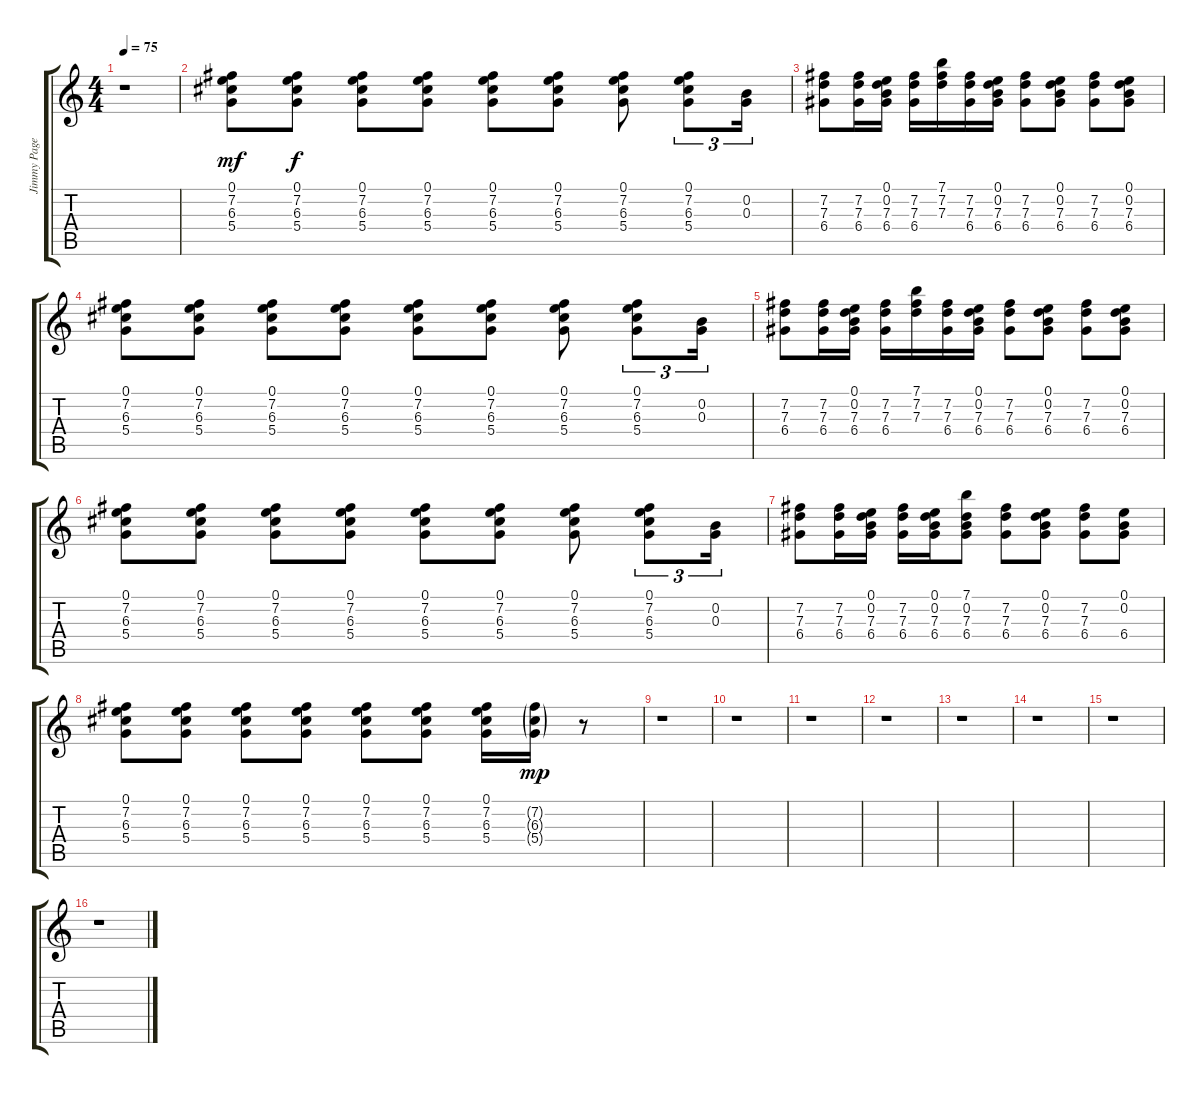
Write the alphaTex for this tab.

\track ("Jimmy Page (clean electric guitar)" "Jimmy Page") {instrument electricguitarjazz}
\staff {score tabs}
\tuning (E4 B3 G3 D3 A2 E2) {hide}
\ts (4 4)
\tempo 75
\clef g2
\ks c
r.1{dy mf instrument electricguitarjazz} |
(0.1 7.2 6.3 5.4).8 (0.1 7.2 6.3 5.4).8{dy f} (0.1 7.2 6.3 5.4).8 (0.1 7.2 6.3 5.4).8 (0.1 7.2 6.3 5.4).8 (0.1 7.2 6.3 5.4).8 (0.1 7.2 6.3 5.4).8 (0.1 7.2 6.3 5.4).8{tu (3 2)} (0.2 0.3).16{tu (3 2)} |
(7.2 7.3 6.4).8 (7.2 7.3 6.4).16 (0.1 0.2 7.3 6.4).16 (7.2 7.3 6.4).16 (7.1 7.2 7.3).16 (7.2 7.3 6.4).16 (0.1 0.2 7.3 6.4).16 (7.2 7.3 6.4).8 (0.1 0.2 7.3 6.4).8 (7.2 7.3 6.4).8 (0.1 0.2 7.3 6.4).8 |
(0.1 7.2 6.3 5.4).8 (0.1 7.2 6.3 5.4).8 (0.1 7.2 6.3 5.4).8 (0.1 7.2 6.3 5.4).8 (0.1 7.2 6.3 5.4).8 (0.1 7.2 6.3 5.4).8 (0.1 7.2 6.3 5.4).8 (0.1 7.2 6.3 5.4).8{tu (3 2)} (0.2 0.3).16{tu (3 2)} |
(7.2 7.3 6.4).8 (7.2 7.3 6.4).16 (0.1 0.2 7.3 6.4).16 (7.2 7.3 6.4).16 (7.1 7.2 7.3).16 (7.2 7.3 6.4).16 (0.1 0.2 7.3 6.4).16 (7.2 7.3 6.4).8 (0.1 0.2 7.3 6.4).8 (7.2 7.3 6.4).8 (0.1 0.2 7.3 6.4).8 |
(0.1 7.2 6.3 5.4).8 (0.1 7.2 6.3 5.4).8 (0.1 7.2 6.3 5.4).8 (0.1 7.2 6.3 5.4).8 (0.1 7.2 6.3 5.4).8 (0.1 7.2 6.3 5.4).8 (0.1 7.2 6.3 5.4).8 (0.1 7.2 6.3 5.4).8{tu (3 2)} (0.2 0.3).16{tu (3 2)} |
(7.2 7.3 6.4).8 (7.2 7.3 6.4).16 (0.1 0.2 7.3 6.4).16 (7.2 7.3 6.4).16 (0.1 0.2 7.3 6.4).16 (7.1 0.2 7.3 6.4).8 (7.2 7.3 6.4).8 (0.1 0.2 7.3 6.4).8 (7.2 7.3 6.4).8 (0.1 0.2 6.4).8 |
(0.1 7.2 6.3 5.4).8 (0.1 7.2 6.3 5.4).8 (0.1 7.2 6.3 5.4).8 (0.1 7.2 6.3 5.4).8 (0.1 7.2 6.3 5.4).8 (0.1 7.2 6.3 5.4).8 (0.1 7.2 6.3 5.4).16 (7.2{g} 6.3{g} 5.4{g}).16{dy mp} r.8 |
r.1 |
r.1 |
r.1 |
r.1 |
r.1 |
r.1 |
r.1 |
r.1
